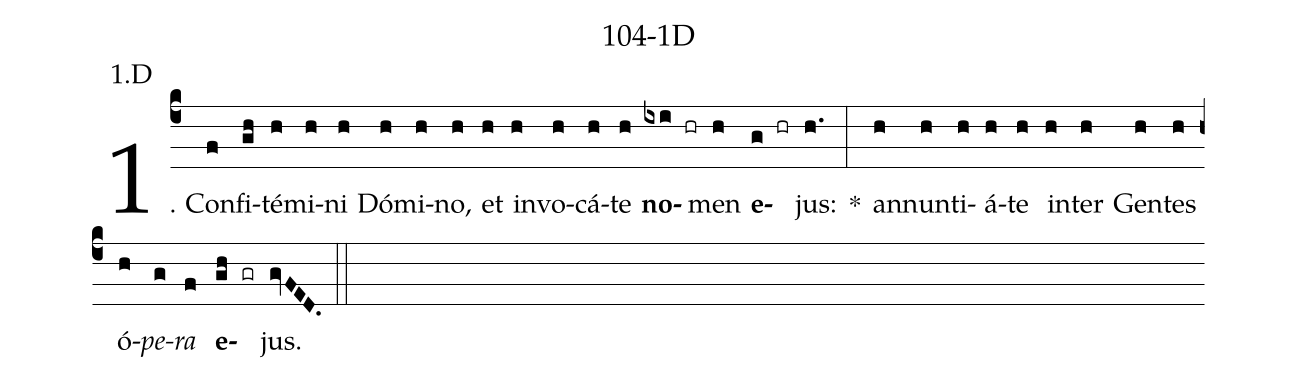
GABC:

name: 104-1D;
annotation: 1.D;
%%
(c4)1. Con(f)fi(gh)té(h)mi(h)ni(h) Dó(h)mi(h)no,(h) et(h) in(h)vo(h)cá(h)te(h) <b>no</b>(ixi hr)men(h) <b>e</b>(g hr)jus:(h.) *(:) an(h)nun(h)ti(h)á(h)te(h) in(h)ter(h) Gen(h)tes(h) ó(h)<i>pe</i>(g)<i>ra</i>(f) <b>e</b>(gh gr)jus.(gvFED.) (::)
